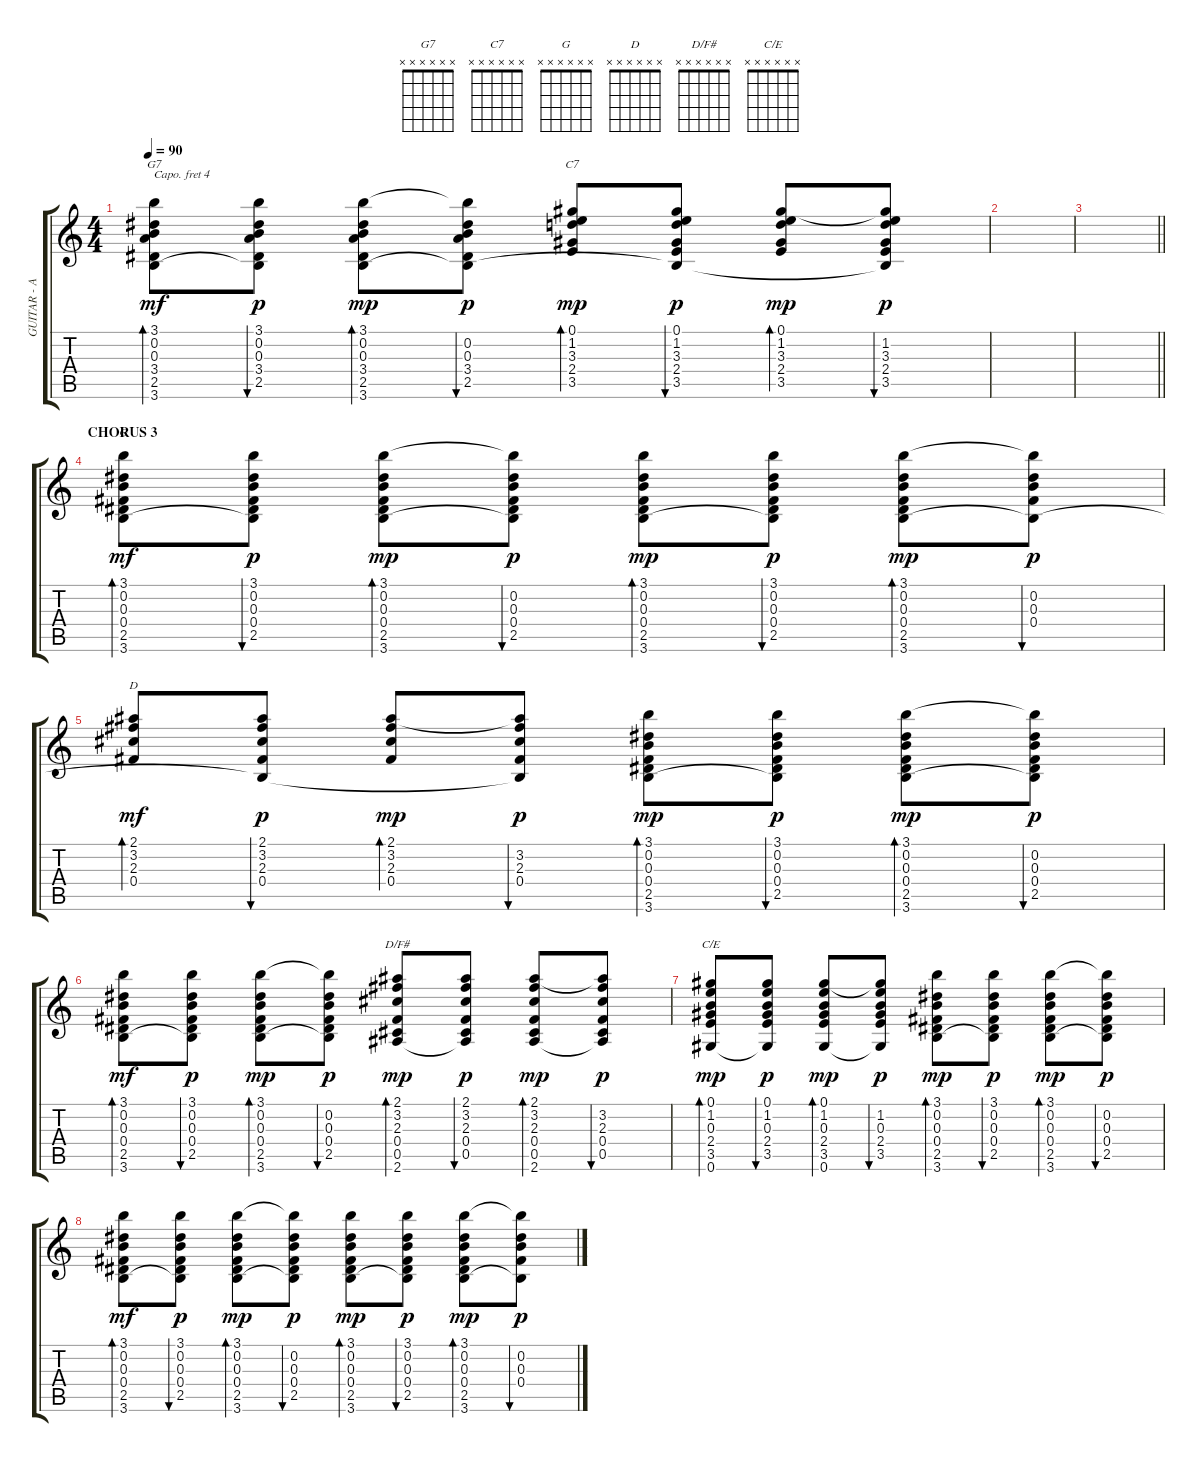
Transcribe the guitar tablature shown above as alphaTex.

\track ("GUITAR - Acoustic" "GUITAR - A") {instrument acousticguitarsteel}
\staff {score tabs}
\capo 4
\tuning (E4 B3 G3 D3 A2 E2) {hide}
\chord ("G7" x x x x x x)
\chord ("C7" x x x x x x)
\chord ("G" x x x x x x)
\chord ("D" x x x x x x)
\chord ("D/F#" x x x x x x)
\chord ("C/E" x x x x x x)
\ts (4 4)
\tempo 90
\clef g2
\ks c
(3.1 0.2 0.3 3.4 2.5 3.6).8{bd 30 ch "G7" dy mf} (3.1 0.2 0.3 3.4 2.5 3.6{t}).8{bu 30 dy p} (3.1 0.2 0.3 3.4 2.5 3.6).8{bd 30 dy mp} (3.1{t} 0.2 0.3 3.4 2.5 3.6{t}).8{bu 30 dy p} (0.1 1.2 3.3 2.4 3.5).8{bd 30 ch "C7" dy mp} (0.1 1.2 3.3 2.4 3.5 3.6{t}).8{bu 30 dy p} (0.1 1.2 3.3 2.4 3.5).8{bd 30 dy mp} (0.1{t} 1.2 3.3 2.4 3.5 3.6{t}).8{bu 30 dy p} |
|
\barLineRight lightlight
|
\section ("" "CHORUS 3")
(3.1 0.2 0.3 0.4 2.5 3.6).8{bd 30 ch "G" dy mf} (3.1 0.2 0.3 0.4 2.5 3.6{t}).8{bu 30 dy p} (3.1 0.2 0.3 0.4 2.5 3.6).8{bd 30 dy mp} (3.1{t} 0.2 0.3 0.4 2.5 3.6{t}).8{bu 30 dy p} (3.1 0.2 0.3 0.4 2.5 3.6).8{bd 30 dy mp} (3.1 0.2 0.3 0.4 2.5 3.6{t}).8{bu 30 dy p} (3.1 0.2 0.3 0.4 2.5 3.6).8{bd 30 dy mp} (3.1{t} 0.2 0.3 0.4 3.6{t}).8{bu 30 dy p} |
(2.1 3.2 2.3 0.4).8{bd 30 ch "D" dy mf} (2.1 3.2 2.3 0.4 3.6{t}).8{bu 30 dy p} (2.1 3.2 2.3 0.4).8{bd 30 dy mp} (2.1{t} 3.2 2.3 0.4 3.6{t}).8{bu 30 dy p} (3.1 0.2 0.3 0.4 2.5 3.6).8{bd 30 dy mp} (3.1 0.2 0.3 0.4 2.5 3.6{t}).8{bu 30 dy p} (3.1 0.2 0.3 0.4 2.5 3.6).8{bd 30 dy mp} (3.1{t} 0.2 0.3 0.4 2.5 3.6{t}).8{bu 30 dy p} |
(3.1 0.2 0.3 0.4 2.5 3.6).8{bd 30 dy mf} (3.1 0.2 0.3 0.4 2.5 3.6{t}).8{bu 30 dy p} (3.1 0.2 0.3 0.4 2.5 3.6).8{bd 30 dy mp} (3.1{t} 0.2 0.3 0.4 2.5 3.6{t}).8{bu 30 dy p} (2.1 3.2 2.3 0.4 0.5 2.6).8{bd 30 ch "D/F#" dy mp} (2.1 3.2 2.3 0.4 0.5 2.6{t}).8{bu 30 dy p} (2.1 3.2 2.3 0.4 0.5 2.6).8{bd 30 dy mp} (2.1{t} 3.2 2.3 0.4 0.5 2.6{t}).8{bu 30 dy p} |
(0.1 1.2 0.3 2.4 3.5 0.6).8{bd 30 ch "C/E" dy mp} (0.1 1.2 0.3 2.4 3.5 0.6{t}).8{bu 30 dy p} (0.1 1.2 0.3 2.4 3.5 0.6).8{bd 30 dy mp} (0.1{t} 1.2 0.3 2.4 3.5 0.6{t}).8{bu 30 dy p} (3.1 0.2 0.3 0.4 2.5 3.6).8{bd 30 dy mp} (3.1 0.2 0.3 0.4 2.5 3.6{t}).8{bu 30 dy p} (3.1 0.2 0.3 0.4 2.5 3.6).8{bd 30 dy mp} (3.1{t} 0.2 0.3 0.4 2.5 3.6{t}).8{bu 30 dy p} |
(3.1 0.2 0.3 0.4 2.5 3.6).8{bd 30 dy mf} (3.1 0.2 0.3 0.4 2.5 3.6{t}).8{bu 30 dy p} (3.1 0.2 0.3 0.4 2.5 3.6).8{bd 30 dy mp} (3.1{t} 0.2 0.3 0.4 2.5 3.6{t}).8{bu 30 dy p} (3.1 0.2 0.3 0.4 2.5 3.6).8{bd 30 dy mp} (3.1 0.2 0.3 0.4 2.5 3.6{t}).8{bu 30 dy p} (3.1 0.2 0.3 0.4 2.5 3.6).8{bd 30 dy mp} (3.1{t} 0.2 0.3 0.4 3.6{t}).8{bu 30 dy p}
